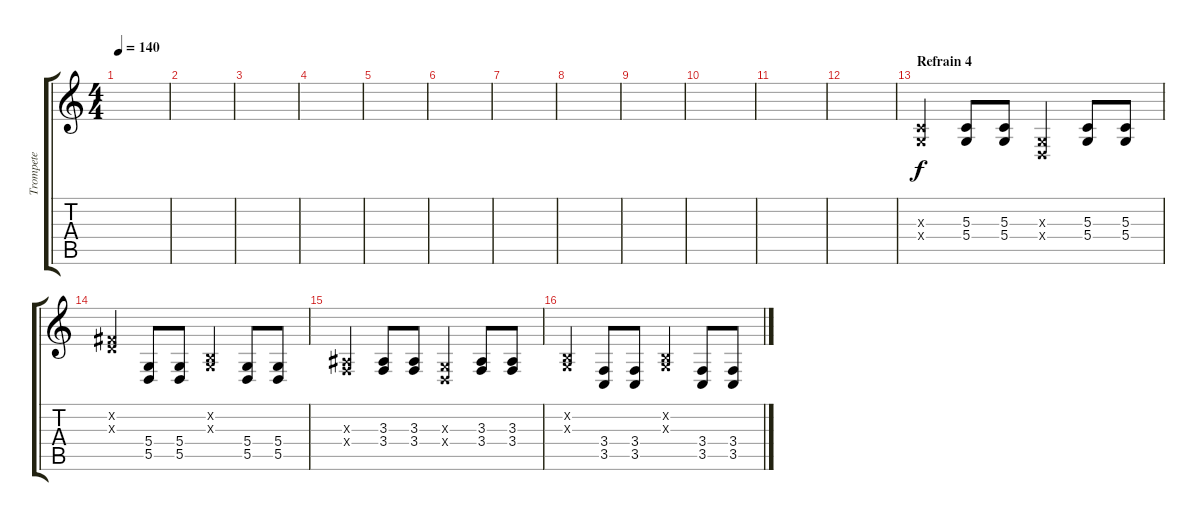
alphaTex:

\track ("Trompete" "Trompete") {instrument trumpet}
\staff {score tabs}
\tuning (E4 B3 G3 D3 A2 E2) {hide}
\ts (4 4)
\tempo 140
\clef g2
\ks c
|
|
|
|
|
|
|
|
|
|
|
|
\section ("" "Refrain 4")
(5.3{x} 5.4{x}).4 (5.3 5.4).8 (5.3 5.4).8 (0.3{x} 0.4{x}).4 (5.3 5.4).8 (5.3 5.4).8 |
(7.2{x} 7.3{x}).4 (5.4 5.5).8 (5.4 5.5).8 (0.2{x} 0.3{x}).4 (5.4 5.5).8 (5.4 5.5).8 |
(3.3{x} 3.4{x}).4 (3.3 3.4).8 (3.3 3.4).8 (0.3{x} 0.4{x}).4 (3.3 3.4).8 (3.3 3.4).8 |
(0.2{x} 0.3{x}).4 (3.4 3.5).8 (3.4 3.5).8 (0.2{x} 0.3{x}).4 (3.4 3.5).8 (3.4 3.5).8
